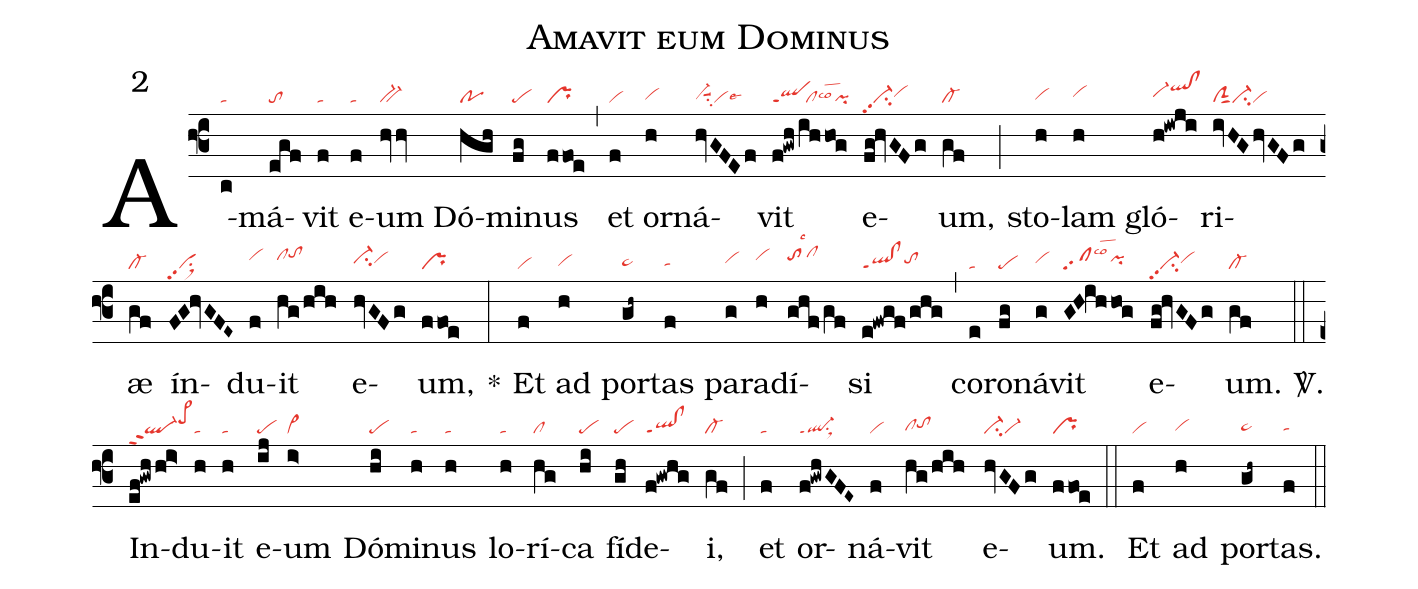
name: Amavit eum Dominus;
mode: 2;
nabc-lines: 1;
%%
(f3)
A(c|ta)má(egf|to)vit(f|ta) e(f|ta)um(hvhv|bv-) Dó(hgh|po)mi(fg|pe)nus(ffoe|pr) (,)
et(f|vi) or(h|vihg)ná(hvGFEf|vi-hgsuu1su2vilse6)vit(f!gwh/ihhog|qlppt1``cllsco3``pi) e(fg!hvGFg|vi-pp2su2vihh)um,(gf|cl-) (;)
sto(h|vihg)lam(h|vihh) gló(h!iwji|vi-hhqlhj!clhj)ri(ivHGhvGFg|clSsut1ci-vi)æ(gf|cl-) ín(FG!hvGFE~|vipp2su1sux1)du(f|vihi)it(hg/hih|clhitohj) e(hvGFg|ci-hhvihh)um,(ffoe|pr) *(:)
Et(f|vi) ad(h|vihg) por(gh~|ta>hg)tas(f|tahg) pa(g|vihh)ra(h|vihi)dí(ghf/gf|tohilsc3clhj)si(e!fwgf/ghg|ql!clppt1tohh) (,)
co(e|ta)ro(fg|pe)ná(g|vihh)vit(GH!ihhog|sflsco3``pihh) e(fg!hvGFg|vi-pp2su2vihh)um.(gf|cl-) <sp>V/</sp>.(::)
In(ef!gwhhi>|ql-ppt2pe>hj)du(h|ta)it(h|ta) e(ij|pe)um(i>|vi>) Dó(hi|pe)mi(h|ta)nus(h|ta) lo(h|ta)rí(hg|cl)ca(hi|pe) fí(gh|pe)de(f!gwhg|ql!clppt1)i,(gf|cl-) (;)
et(f|ta) or(f!gwhGFE~|ql-ppt1su1sux1)ná(f|vi)vit(hg/hih|clhgtohh) e(hvGFg|ci-vi-)um.(ffoe|pr) (::)
Et(f|vi) ad(h|vihg) por(gh~|ta>hg)tas.(f|tahg) (::)
